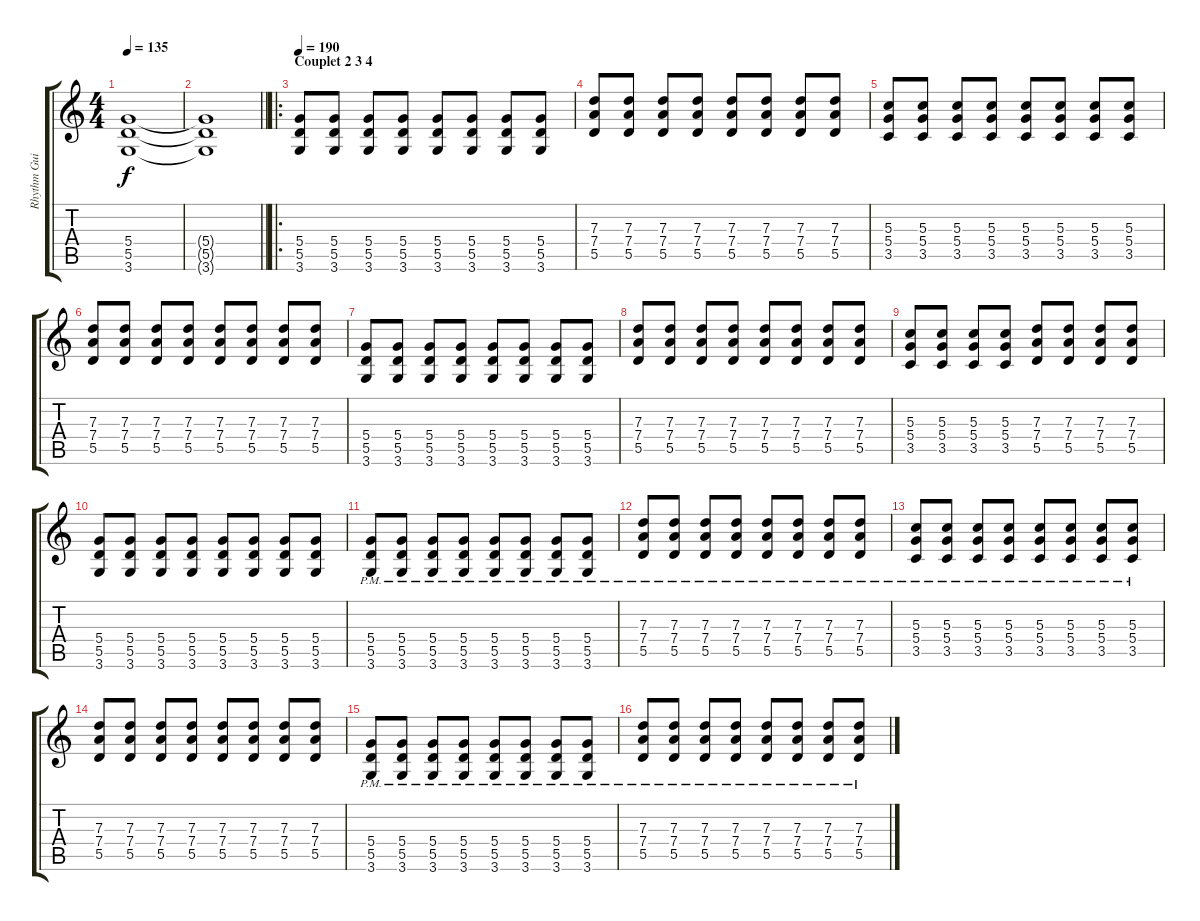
\track ("Rhythm Guitar" "Rhythm Gui") {instrument distortionguitar}
\staff {score tabs}
\tuning (E4 B3 G3 D3 A2 E2) {hide}
\ts (4 4)
\tempo 135
\clef g2
\ks c
(5.4{t} 5.5{t} 3.6{t}).1{dy f} |
\barLineRight lightlight
(5.4{t} 5.5{t} 3.6{t}).1 |
\ro
\section ("" "Couplet 2 3 4")
\tempo 190
(5.4 5.5 3.6).8 (5.4 5.5 3.6).8 (5.4 5.5 3.6).8 (5.4 5.5 3.6).8 (5.4 5.5 3.6).8 (5.4 5.5 3.6).8 (5.4 5.5 3.6).8 (5.4 5.5 3.6).8 |
(7.3 7.4 5.5).8 (7.3 7.4 5.5).8 (7.3 7.4 5.5).8 (7.3 7.4 5.5).8 (7.3 7.4 5.5).8 (7.3 7.4 5.5).8 (7.3 7.4 5.5).8 (7.3 7.4 5.5).8 |
(5.3 5.4 3.5).8 (5.3 5.4 3.5).8 (5.3 5.4 3.5).8 (5.3 5.4 3.5).8 (5.3 5.4 3.5).8 (5.3 5.4 3.5).8 (5.3 5.4 3.5).8 (5.3 5.4 3.5).8 |
(7.3 7.4 5.5).8 (7.3 7.4 5.5).8 (7.3 7.4 5.5).8 (7.3 7.4 5.5).8 (7.3 7.4 5.5).8 (7.3 7.4 5.5).8 (7.3 7.4 5.5).8 (7.3 7.4 5.5).8 |
(5.4 5.5 3.6).8 (5.4 5.5 3.6).8 (5.4 5.5 3.6).8 (5.4 5.5 3.6).8 (5.4 5.5 3.6).8 (5.4 5.5 3.6).8 (5.4 5.5 3.6).8 (5.4 5.5 3.6).8 |
(7.3 7.4 5.5).8 (7.3 7.4 5.5).8 (7.3 7.4 5.5).8 (7.3 7.4 5.5).8 (7.3 7.4 5.5).8 (7.3 7.4 5.5).8 (7.3 7.4 5.5).8 (7.3 7.4 5.5).8 |
(5.3 5.4 3.5).8 (5.3 5.4 3.5).8 (5.3 5.4 3.5).8 (5.3 5.4 3.5).8 (7.3 7.4 5.5).8 (7.3 7.4 5.5).8 (7.3 7.4 5.5).8 (7.3 7.4 5.5).8 |
(5.4 5.5 3.6).8 (5.4 5.5 3.6).8 (5.4 5.5 3.6).8 (5.4 5.5 3.6).8 (5.4 5.5 3.6).8 (5.4 5.5 3.6).8 (5.4 5.5 3.6).8 (5.4 5.5 3.6).8 |
(5.4{pm} 5.5{pm} 3.6{pm}).8 (5.4{pm} 5.5{pm} 3.6{pm}).8 (5.4{pm} 5.5{pm} 3.6{pm}).8 (5.4{pm} 5.5{pm} 3.6{pm}).8 (5.4{pm} 5.5{pm} 3.6{pm}).8 (5.4{pm} 5.5{pm} 3.6{pm}).8 (5.4{pm} 5.5{pm} 3.6{pm}).8 (5.4{pm} 5.5{pm} 3.6{pm}).8 |
(7.3{pm} 7.4{pm} 5.5{pm}).8 (7.3{pm} 7.4{pm} 5.5{pm}).8 (7.3{pm} 7.4{pm} 5.5{pm}).8 (7.3{pm} 7.4{pm} 5.5{pm}).8 (7.3{pm} 7.4{pm} 5.5{pm}).8 (7.3{pm} 7.4{pm} 5.5{pm}).8 (7.3{pm} 7.4{pm} 5.5{pm}).8 (7.3{pm} 7.4{pm} 5.5{pm}).8 |
(5.3{pm} 5.4{pm} 3.5{pm}).8 (5.3{pm} 5.4{pm} 3.5{pm}).8 (5.3{pm} 5.4{pm} 3.5{pm}).8 (5.3{pm} 5.4{pm} 3.5{pm}).8 (5.3{pm} 5.4{pm} 3.5{pm}).8 (5.3{pm} 5.4{pm} 3.5{pm}).8 (5.3{pm} 5.4{pm} 3.5{pm}).8 (5.3{pm} 5.4{pm} 3.5{pm}).8 |
(7.3 7.4 5.5).8 (7.3 7.4 5.5).8 (7.3 7.4 5.5).8 (7.3 7.4 5.5).8 (7.3 7.4 5.5).8 (7.3 7.4 5.5).8 (7.3 7.4 5.5).8 (7.3 7.4 5.5).8 |
(5.4{pm} 5.5{pm} 3.6{pm}).8 (5.4{pm} 5.5{pm} 3.6{pm}).8 (5.4{pm} 5.5{pm} 3.6{pm}).8 (5.4{pm} 5.5{pm} 3.6{pm}).8 (5.4{pm} 5.5{pm} 3.6{pm}).8 (5.4{pm} 5.5{pm} 3.6{pm}).8 (5.4{pm} 5.5{pm} 3.6{pm}).8 (5.4{pm} 5.5{pm} 3.6{pm}).8 |
(7.3{pm} 7.4{pm} 5.5{pm}).8 (7.3{pm} 7.4{pm} 5.5{pm}).8 (7.3{pm} 7.4{pm} 5.5{pm}).8 (7.3{pm} 7.4{pm} 5.5{pm}).8 (7.3{pm} 7.4{pm} 5.5{pm}).8 (7.3{pm} 7.4{pm} 5.5{pm}).8 (7.3{pm} 7.4{pm} 5.5{pm}).8 (7.3{pm} 7.4{pm} 5.5{pm}).8
